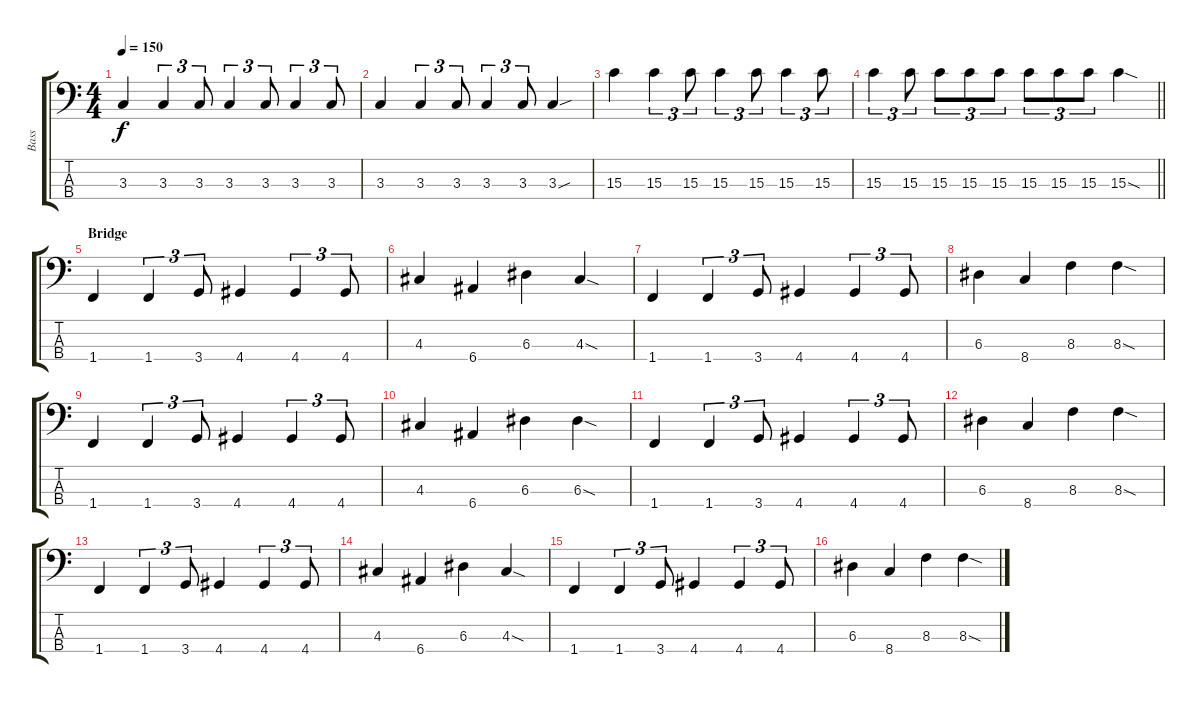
\track ("Bass" "Bass") {instrument electricbasspick}
\staff {score tabs}
\tuning (G2 D2 A1 E1) {hide}
\ts (4 4)
\tempo 150
\clef f4
\ks c
3.3.4{dy f} 3.3.4{tu (3 2)} 3.3.8{tu (3 2)} 3.3.4{tu (3 2)} 3.3.8{tu (3 2)} 3.3.4{tu (3 2)} 3.3.8{tu (3 2)} |
3.3.4 3.3.4{tu (3 2)} 3.3.8{tu (3 2)} 3.3.4{tu (3 2)} 3.3.8{tu (3 2)} 3.3{sou}.4 |
15.3.4 15.3.4{tu (3 2)} 15.3.8{tu (3 2)} 15.3.4{tu (3 2)} 15.3.8{tu (3 2)} 15.3.4{tu (3 2)} 15.3.8{tu (3 2)} |
\barLineRight lightlight
15.3.4{tu (3 2)} 15.3.8{tu (3 2)} 15.3.8{tu (3 2)} 15.3.8{tu (3 2)} 15.3.8{tu (3 2)} 15.3.8{tu (3 2)} 15.3.8{tu (3 2)} 15.3.8{tu (3 2)} 15.3{sod}.4 |
\section ("" "Bridge")
1.4.4 1.4.4{tu (3 2)} 3.4.8{tu (3 2)} 4.4.4 4.4.4{tu (3 2)} 4.4.8{tu (3 2)} |
4.3.4 6.4.4 6.3.4 4.3{sod}.4 |
1.4.4 1.4.4{tu (3 2)} 3.4.8{tu (3 2)} 4.4.4 4.4.4{tu (3 2)} 4.4.8{tu (3 2)} |
6.3.4 8.4.4 8.3.4 8.3{sod}.4 |
1.4.4 1.4.4{tu (3 2)} 3.4.8{tu (3 2)} 4.4.4 4.4.4{tu (3 2)} 4.4.8{tu (3 2)} |
4.3.4 6.4.4 6.3.4 6.3{sod}.4 |
1.4.4 1.4.4{tu (3 2)} 3.4.8{tu (3 2)} 4.4.4 4.4.4{tu (3 2)} 4.4.8{tu (3 2)} |
6.3.4 8.4.4 8.3.4 8.3{sod}.4 |
1.4.4 1.4.4{tu (3 2)} 3.4.8{tu (3 2)} 4.4.4 4.4.4{tu (3 2)} 4.4.8{tu (3 2)} |
4.3.4 6.4.4 6.3.4 4.3{sod}.4 |
1.4.4 1.4.4{tu (3 2)} 3.4.8{tu (3 2)} 4.4.4 4.4.4{tu (3 2)} 4.4.8{tu (3 2)} |
6.3.4 8.4.4 8.3.4 8.3{sod}.4
